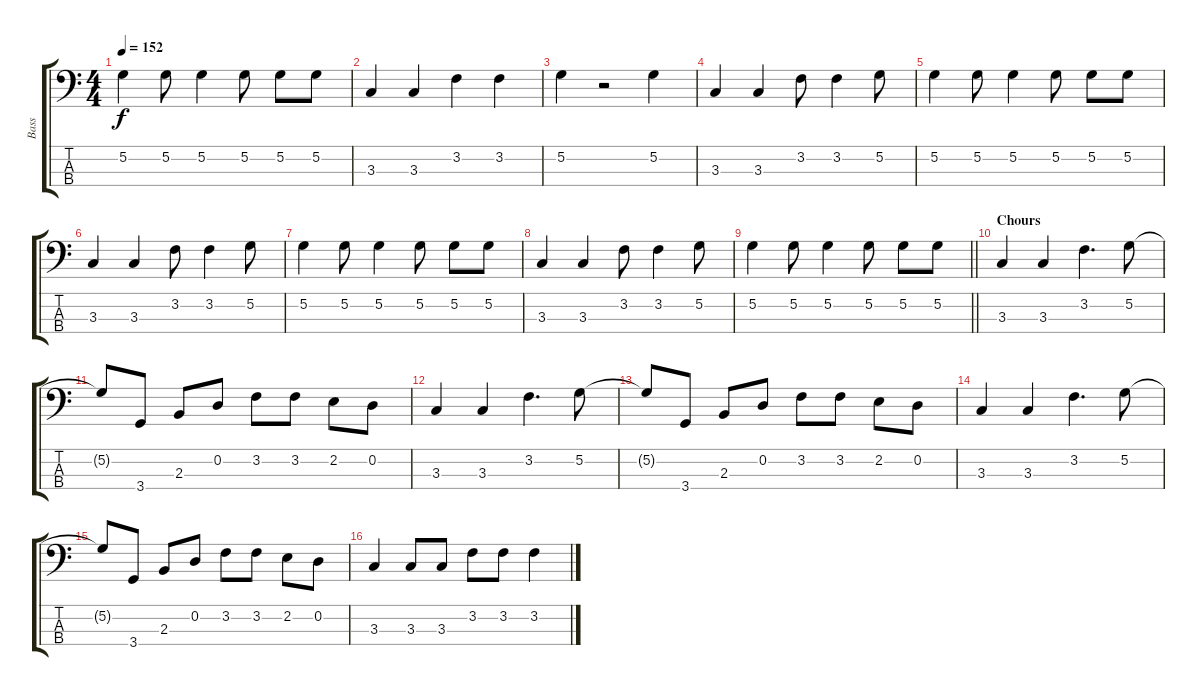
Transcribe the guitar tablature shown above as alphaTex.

\track ("Bass" "Bass") {instrument electricbasspick}
\staff {score tabs}
\tuning (G2 D2 A1 E1) {hide}
\ts (4 4)
\tempo 152
\clef f4
\ks c
5.2.4{dy f} 5.2.8 5.2.4 5.2.8 5.2.8 5.2.8 |
3.3.4 3.3.4 3.2.4 3.2.4 |
5.2.4 r.2 5.2.4 |
3.3.4 3.3.4 3.2.8 3.2.4 5.2.8 |
5.2.4 5.2.8 5.2.4 5.2.8 5.2.8 5.2.8 |
3.3.4 3.3.4 3.2.8 3.2.4 5.2.8 |
5.2.4 5.2.8 5.2.4 5.2.8 5.2.8 5.2.8 |
3.3.4 3.3.4 3.2.8 3.2.4 5.2.8 |
\barLineRight lightlight
5.2.4 5.2.8 5.2.4 5.2.8 5.2.8 5.2.8 |
\section ("" "Chours")
3.3.4 3.3.4 3.2.4{d} 5.2.8 |
5.2{t}.8 3.4.8 2.3.8 0.2.8 3.2.8 3.2.8 2.2.8 0.2.8 |
3.3.4 3.3.4 3.2.4{d} 5.2.8 |
5.2{t}.8 3.4.8 2.3.8 0.2.8 3.2.8 3.2.8 2.2.8 0.2.8 |
3.3.4 3.3.4 3.2.4{d} 5.2.8 |
5.2{t}.8 3.4.8 2.3.8 0.2.8 3.2.8 3.2.8 2.2.8 0.2.8 |
3.3.4 3.3.8 3.3.8 3.2.8 3.2.8 3.2.4
